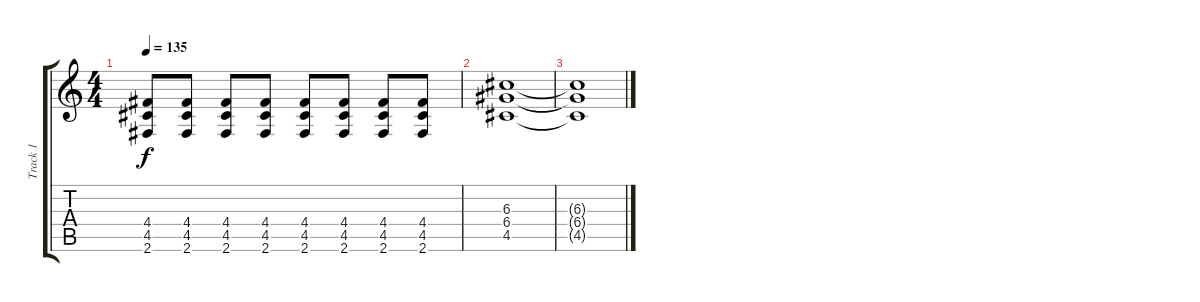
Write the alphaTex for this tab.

\track ("Track 1" "Track 1") {instrument overdrivenguitar}
\staff {score tabs}
\tuning (E4 B3 G3 D3 A2 E2) {hide}
\ts (4 4)
\tempo 135
\clef g2
\ks c
(4.4 4.5 2.6).8{dy f} (4.4 4.5 2.6).8 (4.4 4.5 2.6).8 (4.4 4.5 2.6).8 (4.4 4.5 2.6).8 (4.4 4.5 2.6).8 (4.4 4.5 2.6).8 (4.4 4.5 2.6).8 |
(6.3 6.4 4.5).1 |
(6.3{t} 6.4{t} 4.5{t}).1
